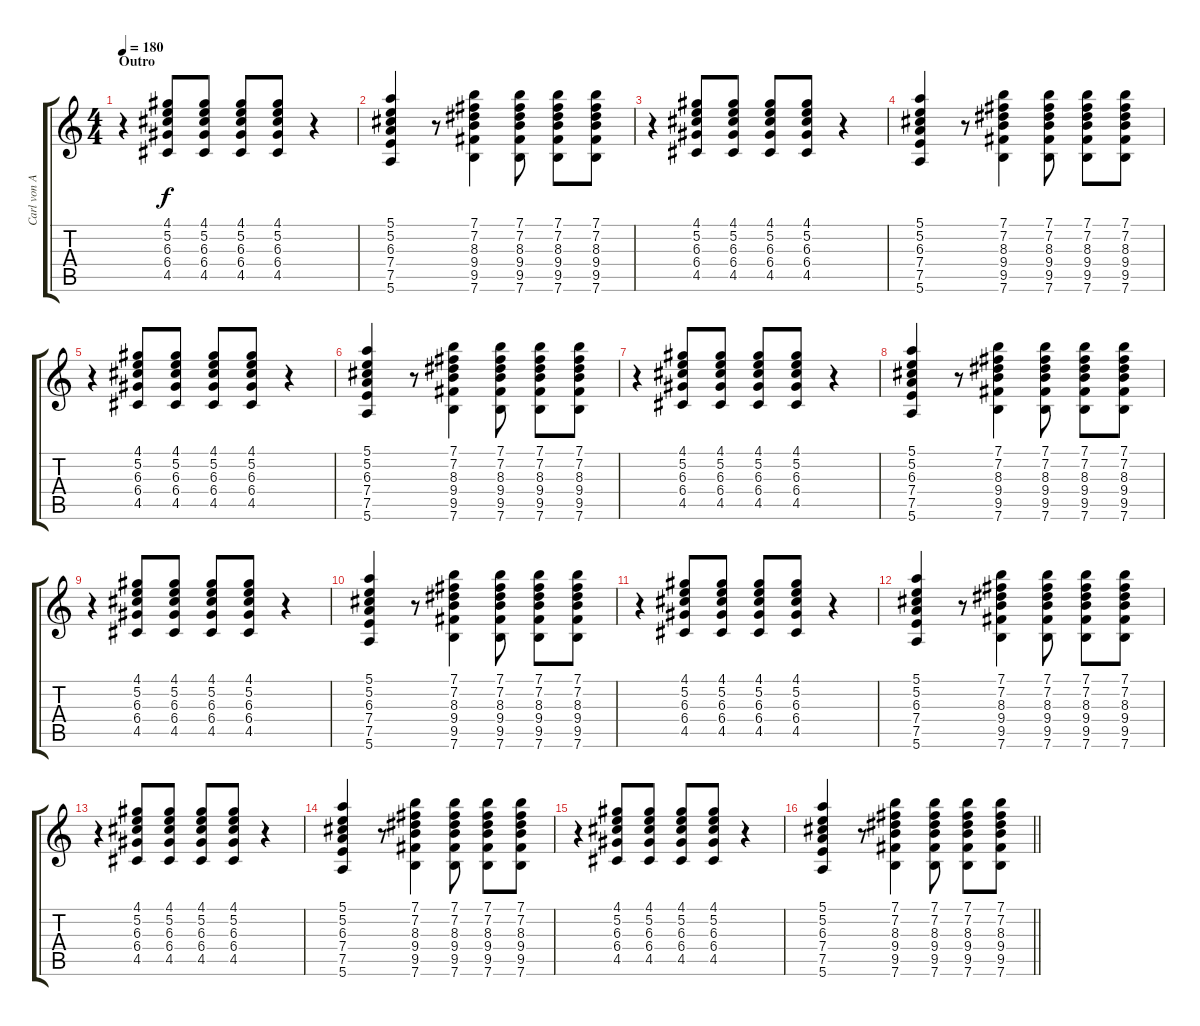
\track ("Carl von Arbin - Guitar" "Carl von A") {instrument electricguitarclean}
\staff {score tabs}
\tuning (E4 B3 G3 D3 A2 E2) {hide}
\ts (4 4)
\section ("" "Outro")
\tempo 180
\clef g2
\ks c
r.4{dy f} (4.1 5.2 6.3 6.4 4.5).8 (4.1 5.2 6.3 6.4 4.5).8 (4.1 5.2 6.3 6.4 4.5).8 (4.1 5.2 6.3 6.4 4.5).8 r.4 |
(5.1 5.2 6.3 7.4 7.5 5.6).4 r.8 (7.1 7.2 8.3 9.4 9.5 7.6).4 (7.1 7.2 8.3 9.4 9.5 7.6).8 (7.1 7.2 8.3 9.4 9.5 7.6).8 (7.1 7.2 8.3 9.4 9.5 7.6).8 |
r.4 (4.1 5.2 6.3 6.4 4.5).8 (4.1 5.2 6.3 6.4 4.5).8 (4.1 5.2 6.3 6.4 4.5).8 (4.1 5.2 6.3 6.4 4.5).8 r.4 |
(5.1 5.2 6.3 7.4 7.5 5.6).4 r.8 (7.1 7.2 8.3 9.4 9.5 7.6).4 (7.1 7.2 8.3 9.4 9.5 7.6).8 (7.1 7.2 8.3 9.4 9.5 7.6).8 (7.1 7.2 8.3 9.4 9.5 7.6).8 |
r.4 (4.1 5.2 6.3 6.4 4.5).8 (4.1 5.2 6.3 6.4 4.5).8 (4.1 5.2 6.3 6.4 4.5).8 (4.1 5.2 6.3 6.4 4.5).8 r.4 |
(5.1 5.2 6.3 7.4 7.5 5.6).4 r.8 (7.1 7.2 8.3 9.4 9.5 7.6).4 (7.1 7.2 8.3 9.4 9.5 7.6).8 (7.1 7.2 8.3 9.4 9.5 7.6).8 (7.1 7.2 8.3 9.4 9.5 7.6).8 |
r.4 (4.1 5.2 6.3 6.4 4.5).8 (4.1 5.2 6.3 6.4 4.5).8 (4.1 5.2 6.3 6.4 4.5).8 (4.1 5.2 6.3 6.4 4.5).8 r.4 |
(5.1 5.2 6.3 7.4 7.5 5.6).4 r.8 (7.1 7.2 8.3 9.4 9.5 7.6).4 (7.1 7.2 8.3 9.4 9.5 7.6).8 (7.1 7.2 8.3 9.4 9.5 7.6).8 (7.1 7.2 8.3 9.4 9.5 7.6).8 |
r.4 (4.1 5.2 6.3 6.4 4.5).8 (4.1 5.2 6.3 6.4 4.5).8 (4.1 5.2 6.3 6.4 4.5).8 (4.1 5.2 6.3 6.4 4.5).8 r.4 |
(5.1 5.2 6.3 7.4 7.5 5.6).4 r.8 (7.1 7.2 8.3 9.4 9.5 7.6).4 (7.1 7.2 8.3 9.4 9.5 7.6).8 (7.1 7.2 8.3 9.4 9.5 7.6).8 (7.1 7.2 8.3 9.4 9.5 7.6).8 |
r.4 (4.1 5.2 6.3 6.4 4.5).8 (4.1 5.2 6.3 6.4 4.5).8 (4.1 5.2 6.3 6.4 4.5).8 (4.1 5.2 6.3 6.4 4.5).8 r.4 |
(5.1 5.2 6.3 7.4 7.5 5.6).4 r.8 (7.1 7.2 8.3 9.4 9.5 7.6).4 (7.1 7.2 8.3 9.4 9.5 7.6).8 (7.1 7.2 8.3 9.4 9.5 7.6).8 (7.1 7.2 8.3 9.4 9.5 7.6).8 |
r.4 (4.1 5.2 6.3 6.4 4.5).8 (4.1 5.2 6.3 6.4 4.5).8 (4.1 5.2 6.3 6.4 4.5).8 (4.1 5.2 6.3 6.4 4.5).8 r.4 |
(5.1 5.2 6.3 7.4 7.5 5.6).4 r.8 (7.1 7.2 8.3 9.4 9.5 7.6).4 (7.1 7.2 8.3 9.4 9.5 7.6).8 (7.1 7.2 8.3 9.4 9.5 7.6).8 (7.1 7.2 8.3 9.4 9.5 7.6).8 |
r.4 (4.1 5.2 6.3 6.4 4.5).8 (4.1 5.2 6.3 6.4 4.5).8 (4.1 5.2 6.3 6.4 4.5).8 (4.1 5.2 6.3 6.4 4.5).8 r.4 |
\barLineRight lightlight
(5.1 5.2 6.3 7.4 7.5 5.6).4 r.8 (7.1 7.2 8.3 9.4 9.5 7.6).4 (7.1 7.2 8.3 9.4 9.5 7.6).8 (7.1 7.2 8.3 9.4 9.5 7.6).8 (7.1 7.2 8.3 9.4 9.5 7.6).8
